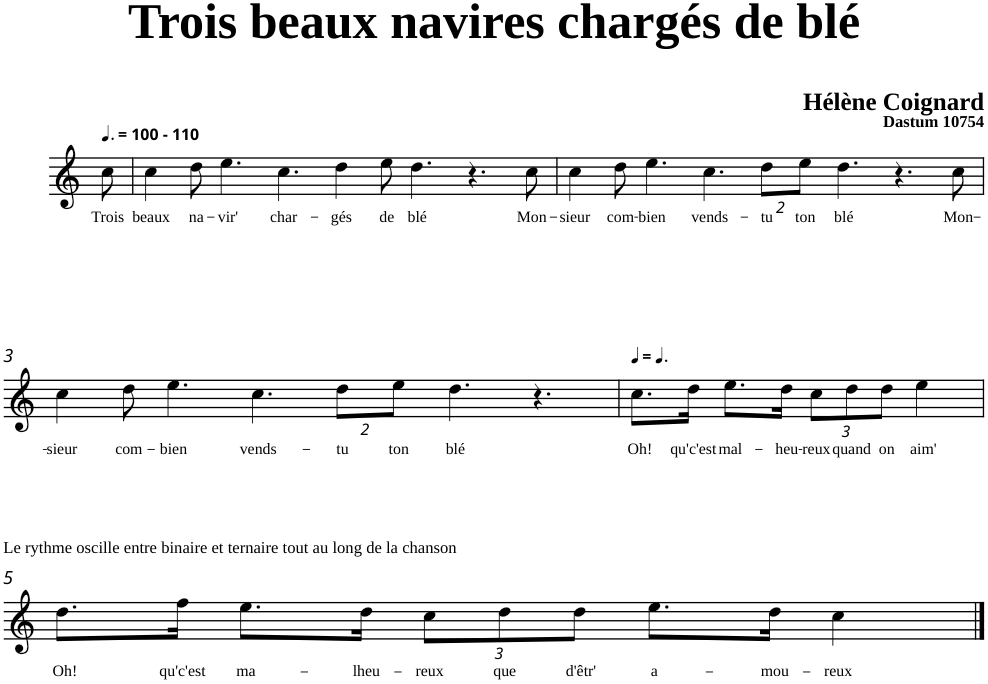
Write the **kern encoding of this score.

**kern	**text
*part1	*part1
*staff1	*staff1
*clefG2	*
*k[]	*
=	=
!LO:TX:a:B:t=- 110	!
!	!LO:LY:b
8cc\	Trois
=1	=1
!	!LO:LY:b
4cc\	beaux
!	!LO:LY:b
8dd\	na-
!	!LO:LY:b
4.ee\	-vir'
!	!LO:LY:b
[4cc\	char-
8ryy	.
!	!LO:LY:b
4dd\	-gés
!	!LO:LY:b
8ee\	de
!	!LO:LY:b
4.dd\	blé
4.r	.
!	!LO:LY:b
8cc\	Mon-
=2	=2
!	!LO:LY:b
4cc\	-sieur
8cc\]	.
!	!LO:LY:b
8dd\	com-
!	!LO:LY:b
4.ee\	-bien
!	!LO:LY:b
[4cc\	vends-
*Xbrackettup	*
!	!LO:LY:b
16%3dd\L	-tu
!	!LO:LY:b
16%3ee\J	ton
!	!LO:LY:b
4.dd\	blé
4.r	.
!	!LO:LY:b
8cc\	Mon-
!!LO:LB:g=z
=3	=3
!	!LO:LY:b
4cc\	-sieur
8cc\]	.
!	!LO:LY:b
8dd\	com-
!	!LO:LY:b
4.ee\	-bien
!	!LO:LY:b
[4cc\	vends-
!	!LO:LY:b
16%3dd\L	-tu
!	!LO:LY:b
16%3ee\J	ton
!	!LO:LY:b
4.dd\	blé
4.r	.
=4	=4
*MM225	*
!	!LO:LY:b
8.cc\L	Oh!
8cc\]	.
!	!LO:LY:b
16dd\Jk	qu'c'est
!	!LO:LY:b
8.ee\L	mal-
!	!LO:LY:b
16dd\Jk	-heu-
!	!LO:LY:b
12cc\L	-reux
!	!LO:LY:b
12dd\	quand
!	!LO:LY:b
12dd\J	on
!	!LO:LY:b
4ee\	aim'
!!LO:LB:g=z
=5	=5
!	!LO:LY:b
8.dd\L	Oh!
!	!LO:LY:b
16ff\Jk	qu'c'est
!	!LO:LY:b
8.ee\L	ma-
!	!LO:LY:b
16dd\Jk	-lheu-
!	!LO:LY:b
12cc\L	-reux
!	!LO:LY:b
12dd\	que
!	!LO:LY:b
12dd\J	d'êtr'
!	!LO:LY:b
8.ee\L	a-
!	!LO:LY:b
16dd\Jk	-mou-
!	!LO:LY:b
4cc\	-reux
==	==
*-	*-
